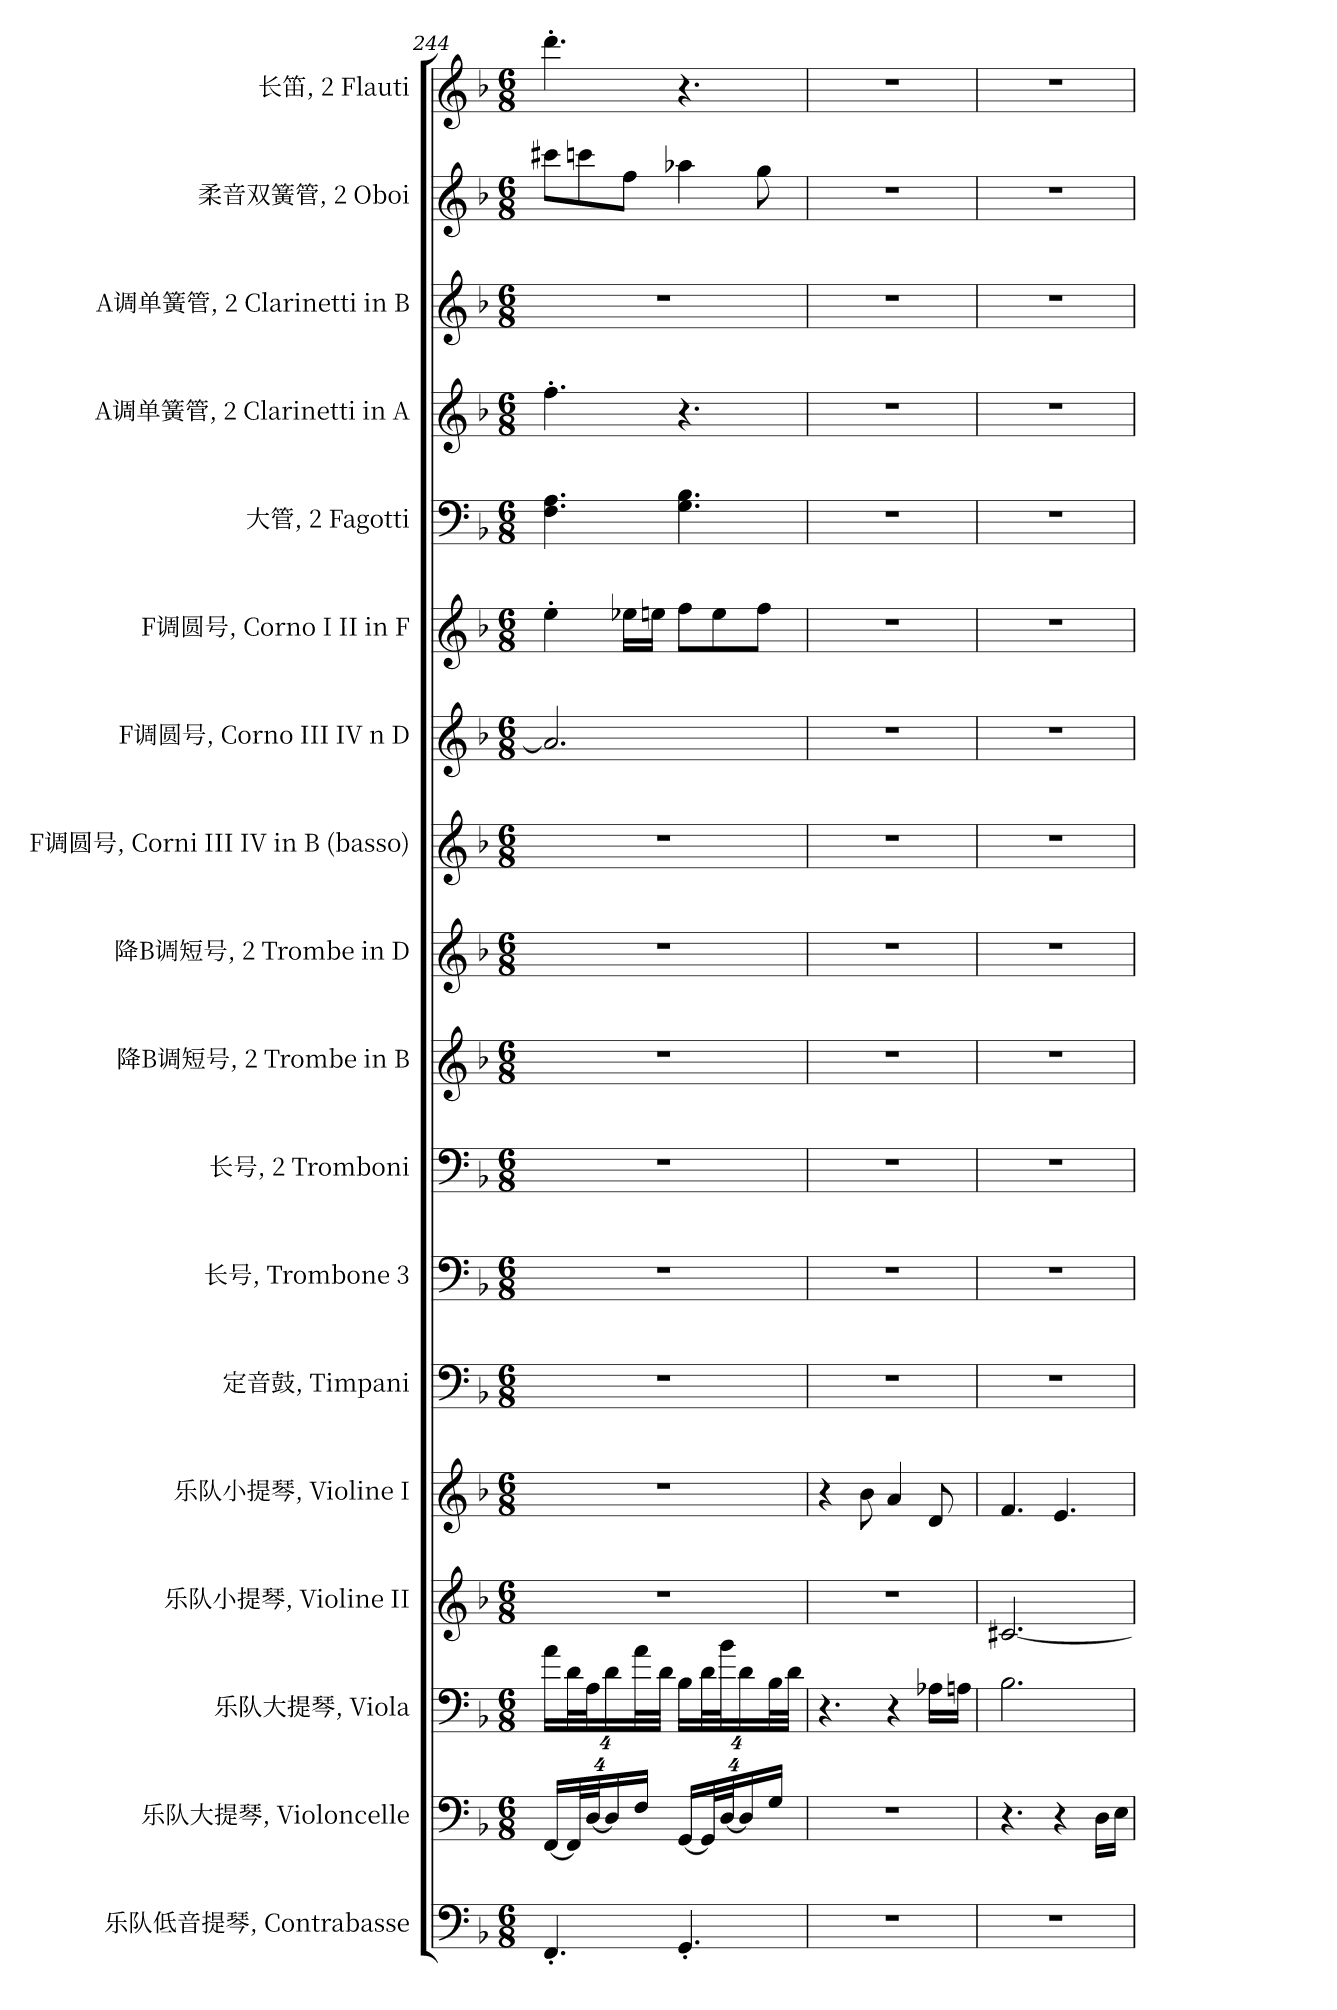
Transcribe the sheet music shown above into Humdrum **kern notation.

**kern	**kern	**kern	**kern	**kern	**kern	**kern	**kern	**kern	**kern	**kern	**kern	**kern	**kern	**kern	**kern	**kern	**kern
*part18	*part17	*part16	*part15	*part14	*part13	*part12	*part11	*part10	*part9	*part8	*part7	*part6	*part5	*part4	*part3	*part2	*part1
*staff18	*staff17	*staff16	*staff15	*staff14	*staff13	*staff12	*staff11	*staff10	*staff9	*staff8	*staff7	*staff6	*staff5	*staff4	*staff3	*staff2	*staff1
*I"乐队低音提琴, Contrabasse	*I"乐队大提琴, Violoncelle	*I"乐队大提琴, Viola	*I"乐队小提琴, Violine II	*I"乐队小提琴, Violine I	*I"定音鼓, Timpani	*I"长号, Trombone 3	*I"长号, 2 Tromboni	*I"降B调短号, 2 Trombe in B	*I"降B调短号, 2 Trombe in D	*I"F调圆号, Corni III IV in B (basso)	*I"F调圆号, Corno III IV n D	*I"F调圆号, Corno I II in F	*I"大管, 2 Fagotti	*I"A调单簧管, 2 Clarinetti in A	*I"A调单簧管, 2 Clarinetti in B	*I"柔音双簧管, 2 Oboi	*I"长笛, 2 Flauti
*I'Cbs.	*	*	*	*	*I'Timp.	*I'Tbn.	*I'Tbn.	*	*	*	*	*	*	*I'A Cl.	*I'A Cl.	*	*I'Fl.
*clefF4	*clefF4	*clefF4	*clefG2	*clefG2	*clefF4	*clefF4	*clefF4	*clefG2	*clefG2	*clefG2	*clefG2	*clefG2	*clefF4	*clefG2	*clefG2	*clefG2	*clefG2
*ITrd7c12	*	*	*	*	*	*	*	*ITrd1c2	*ITrd1c2	*ITrd4c7	*ITrd4c7	*ITrd4c7	*	*ITrd2c3	*ITrd2c3	*ITrd2c3	*
*k[b-]	*k[b-]	*k[b-]	*k[b-]	*k[b-]	*k[b-]	*k[b-]	*k[b-]	*k[b-e-a-]	*k[b-e-a-]	*k[b-e-]	*k[b-e-]	*k[b-e-]	*k[b-]	*k[f#c#]	*k[f#c#]	*k[f#c#]	*k[b-]
*M6/8	*M6/8	*M6/8	*M6/8	*M6/8	*M6/8	*M6/8	*M6/8	*M6/8	*M6/8	*M6/8	*M6/8	*M6/8	*M6/8	*M6/8	*M6/8	*M6/8	*M6/8
*MM88	*MM88	*MM88	*MM88	*MM88	*MM88	*MM88	*MM88	*MM88	*MM88	*MM88	*MM88	*MM88	*MM88	*MM88	*MM88	*MM88	*MM88
*	*Xbrackettup	*Xbrackettup	*	*	*	*	*	*	*	*	*	*	*	*	*	*	*
=244	=244	=244	=244	=244	=244	=244	=244	=244	=244	=244	=244	=244	=244	=244	=244	=244	=244
4.FFF'/	[32%3FF/L	32%3a\L	2.r	2.r	2.r	2.r	2.r	2.r	2.r	2.r	2.d/]	4a'\	4.F\ 4.A\	4.dd'\	2.r	8aa#X\L	4.ddd'\
.	64%3FF/L]	64%3d\L	.	.	.	.	.	.	.	.	.	.	.	.	.	.	.
.	.	.	.	.	.	.	.	.	.	.	.	.	.	.	.	8aan\	.
.	[64%3D/J	64%3A\J	.	.	.	.	.	.	.	.	.	.	.	.	.	.	.
.	32%3D/]	32%3d\	.	.	.	.	.	.	.	.	.	.	.	.	.	.	.
.	.	.	.	.	.	.	.	.	.	.	.	16a-X\LL	.	.	.	8dd\J	.
.	32%3F/J	64%3a\L	.	.	.	.	.	.	.	.	.	.	.	.	.	.	.
.	.	.	.	.	.	.	.	.	.	.	.	16an\JJ	.	.	.	.	.
.	.	64%3d\JJ	.	.	.	.	.	.	.	.	.	.	.	.	.	.	.
*	*	*	*	*	*	*	*	*	*	*	*	*	*	*	*	*	*MM82
4.GGG'/	[32%3GG/L	32%3B-\L	.	.	.	.	.	.	.	.	.	8b-\L	4.G\ 4.B-\	4.r	.	4ffn\	4.r
.	64%3GG/L]	64%3d\L	.	.	.	.	.	.	.	.	.	.	.	.	.	.	.
.	.	.	.	.	.	.	.	.	.	.	.	8a\	.	.	.	.	.
.	[64%3D/J	64%3b-\J	.	.	.	.	.	.	.	.	.	.	.	.	.	.	.
.	32%3D/]	32%3d\	.	.	.	.	.	.	.	.	.	.	.	.	.	.	.
.	.	.	.	.	.	.	.	.	.	.	.	8b-\J	.	.	.	8ee\	.
.	32%3G/J	64%3B-\L	.	.	.	.	.	.	.	.	.	.	.	.	.	.	.
.	.	64%3d\JJ	.	.	.	.	.	.	.	.	.	.	.	.	.	.	.
=245	=245	=245	=245	=245	=245	=245	=245	=245	=245	=245	=245	=245	=245	=245	=245	=245	=245
*	*	*	*	*	*	*	*	*	*	*	*	*	*	*	*	*	*MM51
2.r	2.r	4.r	2.r	4r	2.r	2.r	2.r	2.r	2.r	2.r	2.r	2.r	2.r	2.r	2.r	2.r	2.r
.	.	.	.	8b-\	.	.	.	.	.	.	.	.	.	.	.	.	.
.	.	4r	.	4a/	.	.	.	.	.	.	.	.	.	.	.	.	.
.	.	16A-X\LL	.	8d/	.	.	.	.	.	.	.	.	.	.	.	.	.
.	.	16An\JJ	.	.	.	.	.	.	.	.	.	.	.	.	.	.	.
=246	=246	=246	=246	=246	=246	=246	=246	=246	=246	=246	=246	=246	=246	=246	=246	=246	=246
2.r	4.r	2.B-\	[2.c#X/	4.f/	2.r	2.r	2.r	2.r	2.r	2.r	2.r	2.r	2.r	2.r	2.r	2.r	2.r
.	4r	.	.	4.e/	.	.	.	.	.	.	.	.	.	.	.	.	.
.	16D\LL	.	.	.	.	.	.	.	.	.	.	.	.	.	.	.	.
.	16E\JJ	.	.	.	.	.	.	.	.	.	.	.	.	.	.	.	.
=	=	=	=	=	=	=	=	=	=	=	=	=	=	=	=	=	=
*-	*-	*-	*-	*-	*-	*-	*-	*-	*-	*-	*-	*-	*-	*-	*-	*-	*-
